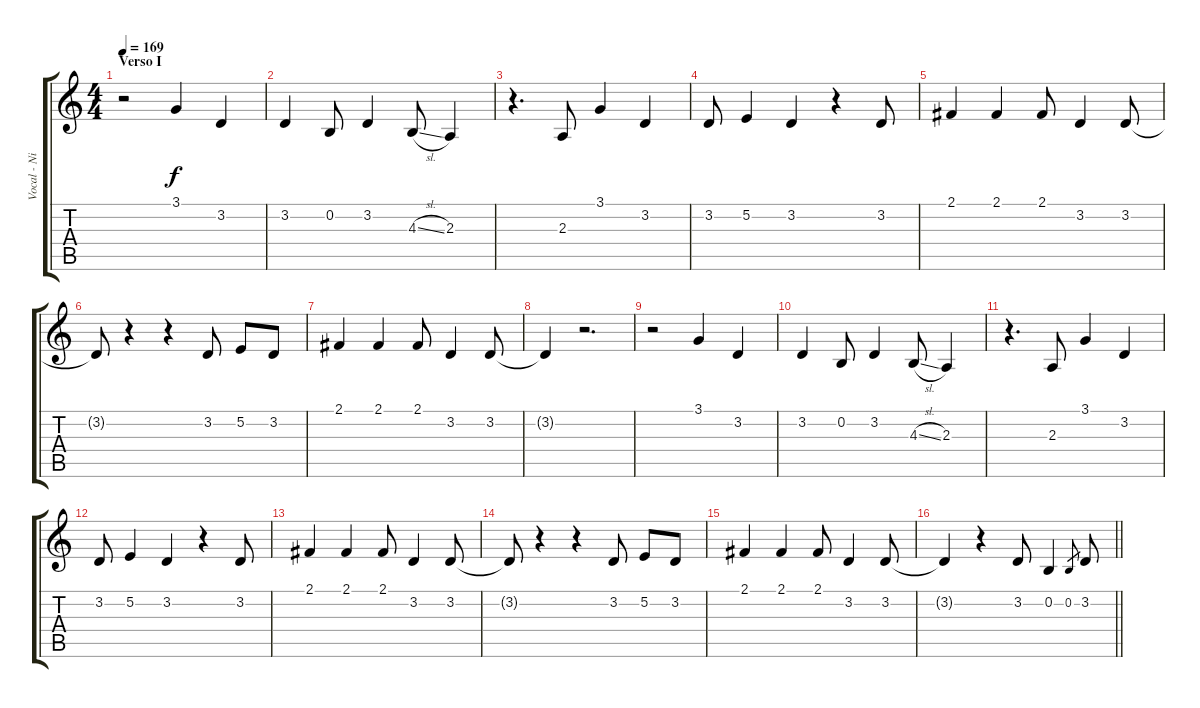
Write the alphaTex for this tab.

\track ("Vocal - Nikola" "Vocal - Ni") {instrument flute}
\staff {score tabs}
\tuning (E4 B3 G3 D3 A2 E2) {hide}
\ts (4 4)
\section ("" "Verso I")
\tempo 169
\clef g2
\ks c
r.2{dy f} 3.1.4 3.2.4 |
3.2.4 0.2.8 3.2.4 4.3{sl}.8 2.3.4 |
r.4{d} 2.3.8 3.1.4 3.2.4 |
3.2.8 5.2.4 3.2.4 r.4 3.2.8 |
2.1.4 2.1.4 2.1.8 3.2.4 3.2.8 |
3.2{t}.8 r.4 r.4 3.2.8 5.2.8 3.2.8 |
2.1.4 2.1.4 2.1.8 3.2.4 3.2.8 |
3.2{t}.4 r.2{d} |
r.2 3.1.4 3.2.4 |
3.2.4 0.2.8 3.2.4 4.3{sl}.8 2.3.4 |
r.4{d} 2.3.8 3.1.4 3.2.4 |
3.2.8 5.2.4 3.2.4 r.4 3.2.8 |
2.1.4 2.1.4 2.1.8 3.2.4 3.2.8 |
3.2{t}.8 r.4 r.4 3.2.8 5.2.8 3.2.8 |
2.1.4 2.1.4 2.1.8 3.2.4 3.2.8 |
\barLineRight lightlight
3.2{t}.4 r.4 3.2.8 0.2.4 0.2.8{gr} 3.2.8
